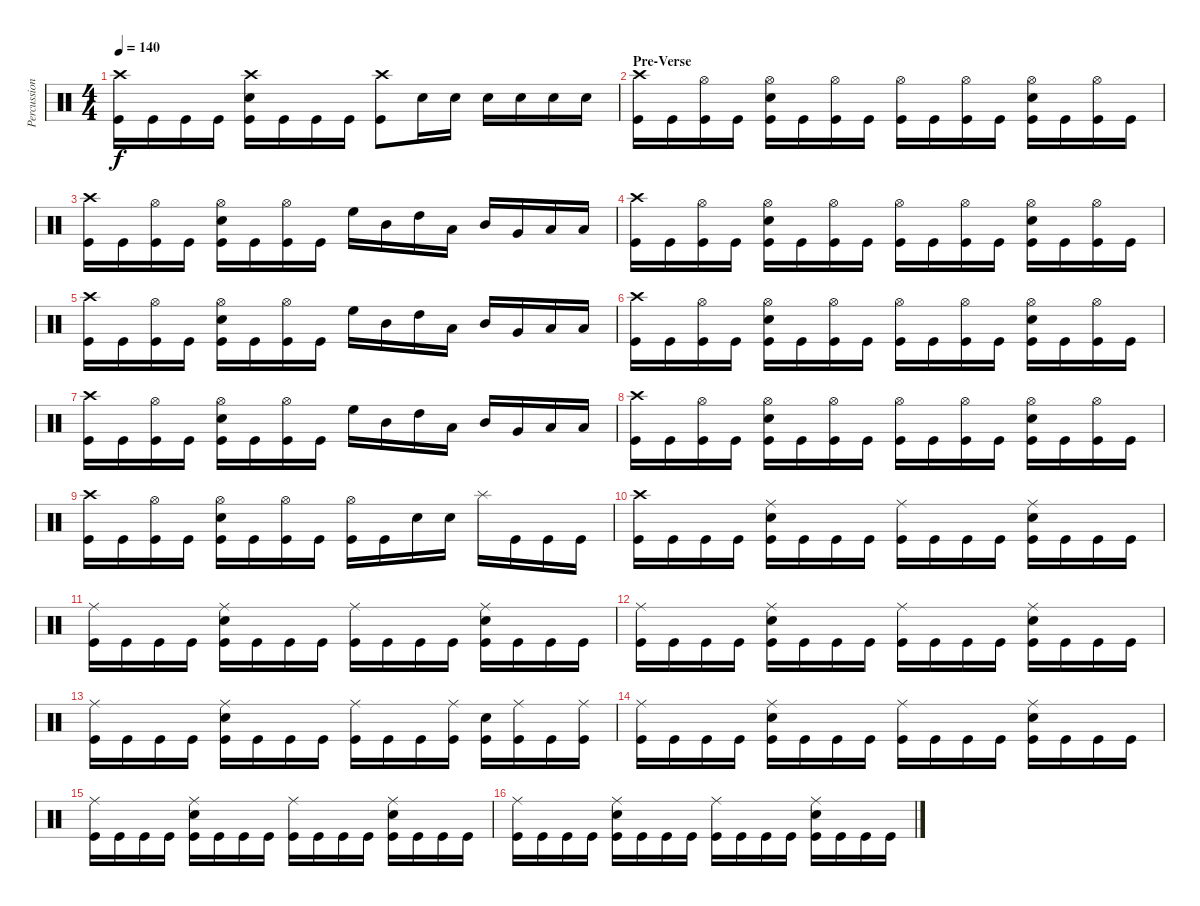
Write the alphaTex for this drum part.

\track ("Percussion" "Percussion") {instrument percussion}
\staff {score}
\articulation defaults
\ts (4 4)
\tempo 140
\clef neutral
\ks c
("Crash high (hit)" "Kick (hit)").16{dy f} "Kick (hit)".16 "Kick (hit)".16 "Kick (hit)".16 ("Crash high (hit)" "Electric Snare (hit)" "Kick (hit)").16 "Kick (hit)".16 "Kick (hit)".16 "Kick (hit)".16 ("Crash high (hit)" "Kick (hit)").8 "Electric Snare (hit)".16 "Electric Snare (hit)".16 "Electric Snare (hit)".16 "Electric Snare (hit)".16 "Electric Snare (hit)".16 "Electric Snare (hit)".16 |
\section ("" "Pre-Verse")
("Crash high (hit)" "Kick (hit)").16 "Kick (hit)".16 ("Hi-Hat (open)" "Kick (hit)").16 "Kick (hit)".16 ("Hi-Hat (open)" "Electric Snare (hit)" "Kick (hit)").16 "Kick (hit)".16 ("Hi-Hat (open)" "Kick (hit)").16 "Kick (hit)".16 ("Hi-Hat (open)" "Kick (hit)").16 "Kick (hit)".16 ("Hi-Hat (open)" "Kick (hit)").16 "Kick (hit)".16 ("Hi-Hat (open)" "Electric Snare (hit)" "Kick (hit)").16 "Kick (hit)".16 ("Hi-Hat (open)" "Kick (hit)").16 "Kick (hit)".16 |
("Crash high (hit)" "Kick (hit)").16 "Kick (hit)".16 ("Hi-Hat (open)" "Kick (hit)").16 "Kick (hit)".16 ("Hi-Hat (open)" "Electric Snare (hit)" "Kick (hit)").16 "Kick (hit)".16 ("Hi-Hat (open)" "Kick (hit)").16 "Kick (hit)".16 "High Floor Tom (hit)".16 "Mid Tom (hit)".16 "High Tom (hit)".16 "Low Tom (hit)".16 "Mid Tom (hit)".16 "Very Low Tom (hit)".16 "Low Tom (hit)".16 "Low Floor Tom (hit)".16 |
("Crash high (hit)" "Kick (hit)").16 "Kick (hit)".16 ("Hi-Hat (open)" "Kick (hit)").16 "Kick (hit)".16 ("Hi-Hat (open)" "Electric Snare (hit)" "Kick (hit)").16 "Kick (hit)".16 ("Hi-Hat (open)" "Kick (hit)").16 "Kick (hit)".16 ("Hi-Hat (open)" "Kick (hit)").16 "Kick (hit)".16 ("Hi-Hat (open)" "Kick (hit)").16 "Kick (hit)".16 ("Hi-Hat (open)" "Electric Snare (hit)" "Kick (hit)").16 "Kick (hit)".16 ("Hi-Hat (open)" "Kick (hit)").16 "Kick (hit)".16 |
("Crash high (hit)" "Kick (hit)").16 "Kick (hit)".16 ("Hi-Hat (open)" "Kick (hit)").16 "Kick (hit)".16 ("Hi-Hat (open)" "Electric Snare (hit)" "Kick (hit)").16 "Kick (hit)".16 ("Hi-Hat (open)" "Kick (hit)").16 "Kick (hit)".16 "High Floor Tom (hit)".16 "Mid Tom (hit)".16 "High Tom (hit)".16 "Low Tom (hit)".16 "Mid Tom (hit)".16 "Very Low Tom (hit)".16 "Low Tom (hit)".16 "Low Floor Tom (hit)".16 |
("Crash high (hit)" "Kick (hit)").16 "Kick (hit)".16 ("Hi-Hat (open)" "Kick (hit)").16 "Kick (hit)".16 ("Hi-Hat (open)" "Electric Snare (hit)" "Kick (hit)").16 "Kick (hit)".16 ("Hi-Hat (open)" "Kick (hit)").16 "Kick (hit)".16 ("Hi-Hat (open)" "Kick (hit)").16 "Kick (hit)".16 ("Hi-Hat (open)" "Kick (hit)").16 "Kick (hit)".16 ("Hi-Hat (open)" "Electric Snare (hit)" "Kick (hit)").16 "Kick (hit)".16 ("Hi-Hat (open)" "Kick (hit)").16 "Kick (hit)".16 |
("Crash high (hit)" "Kick (hit)").16 "Kick (hit)".16 ("Hi-Hat (open)" "Kick (hit)").16 "Kick (hit)".16 ("Hi-Hat (open)" "Electric Snare (hit)" "Kick (hit)").16 "Kick (hit)".16 ("Hi-Hat (open)" "Kick (hit)").16 "Kick (hit)".16 "High Floor Tom (hit)".16 "Mid Tom (hit)".16 "High Tom (hit)".16 "Low Tom (hit)".16 "Mid Tom (hit)".16 "Very Low Tom (hit)".16 "Low Tom (hit)".16 "Low Floor Tom (hit)".16 |
("Crash high (hit)" "Kick (hit)").16 "Kick (hit)".16 ("Hi-Hat (open)" "Kick (hit)").16 "Kick (hit)".16 ("Hi-Hat (open)" "Electric Snare (hit)" "Kick (hit)").16 "Kick (hit)".16 ("Hi-Hat (open)" "Kick (hit)").16 "Kick (hit)".16 ("Hi-Hat (open)" "Kick (hit)").16 "Kick (hit)".16 ("Hi-Hat (open)" "Kick (hit)").16 "Kick (hit)".16 ("Hi-Hat (open)" "Electric Snare (hit)" "Kick (hit)").16 "Kick (hit)".16 ("Hi-Hat (open)" "Kick (hit)").16 "Kick (hit)".16 |
("Crash high (hit)" "Kick (hit)").16 "Kick (hit)".16 ("Hi-Hat (open)" "Kick (hit)").16 "Kick (hit)".16 ("Hi-Hat (open)" "Electric Snare (hit)" "Kick (hit)").16 "Kick (hit)".16 ("Hi-Hat (open)" "Kick (hit)").16 "Kick (hit)".16 ("Hi-Hat (open)" "Kick (hit)").16 "Kick (hit)".16 "Electric Snare (hit)".16 "Electric Snare (hit)".16 "Splash (hit)".16 "Kick (hit)".16 "Kick (hit)".16 "Kick (hit)".16 |
("Crash high (hit)" "Kick (hit)").16 "Kick (hit)".16 "Kick (hit)".16 "Kick (hit)".16 ("Ride (middle)" "Electric Snare (hit)" "Kick (hit)").16 "Kick (hit)".16 "Kick (hit)".16 "Kick (hit)".16 ("Ride (middle)" "Kick (hit)").16 "Kick (hit)".16 "Kick (hit)".16 "Kick (hit)".16 ("Ride (middle)" "Electric Snare (hit)" "Kick (hit)").16 "Kick (hit)".16 "Kick (hit)".16 "Kick (hit)".16 |
("Ride (middle)" "Kick (hit)").16 "Kick (hit)".16 "Kick (hit)".16 "Kick (hit)".16 ("Ride (middle)" "Electric Snare (hit)" "Kick (hit)").16 "Kick (hit)".16 "Kick (hit)".16 "Kick (hit)".16 ("Ride (middle)" "Kick (hit)").16 "Kick (hit)".16 "Kick (hit)".16 "Kick (hit)".16 ("Ride (middle)" "Electric Snare (hit)" "Kick (hit)").16 "Kick (hit)".16 "Kick (hit)".16 "Kick (hit)".16 |
("Ride (middle)" "Kick (hit)").16 "Kick (hit)".16 "Kick (hit)".16 "Kick (hit)".16 ("Ride (middle)" "Electric Snare (hit)" "Kick (hit)").16 "Kick (hit)".16 "Kick (hit)".16 "Kick (hit)".16 ("Ride (middle)" "Kick (hit)").16 "Kick (hit)".16 "Kick (hit)".16 "Kick (hit)".16 ("Ride (middle)" "Electric Snare (hit)" "Kick (hit)").16 "Kick (hit)".16 "Kick (hit)".16 "Kick (hit)".16 |
("Ride (middle)" "Kick (hit)").16 "Kick (hit)".16 "Kick (hit)".16 "Kick (hit)".16 ("Ride (middle)" "Electric Snare (hit)" "Kick (hit)").16 "Kick (hit)".16 "Kick (hit)".16 "Kick (hit)".16 ("Ride (middle)" "Kick (hit)").16 "Kick (hit)".16 "Kick (hit)".16 ("Ride (middle)" "Kick (hit)").16 ("Electric Snare (hit)" "Kick (hit)").16 ("Ride (middle)" "Kick (hit)").16 "Kick (hit)".16 ("Ride (middle)" "Kick (hit)").16 |
("Ride (middle)" "Kick (hit)").16 "Kick (hit)".16 "Kick (hit)".16 "Kick (hit)".16 ("Ride (middle)" "Electric Snare (hit)" "Kick (hit)").16 "Kick (hit)".16 "Kick (hit)".16 "Kick (hit)".16 ("Ride (middle)" "Kick (hit)").16 "Kick (hit)".16 "Kick (hit)".16 "Kick (hit)".16 ("Ride (middle)" "Electric Snare (hit)" "Kick (hit)").16 "Kick (hit)".16 "Kick (hit)".16 "Kick (hit)".16 |
("Ride (middle)" "Kick (hit)").16 "Kick (hit)".16 "Kick (hit)".16 "Kick (hit)".16 ("Ride (middle)" "Electric Snare (hit)" "Kick (hit)").16 "Kick (hit)".16 "Kick (hit)".16 "Kick (hit)".16 ("Ride (middle)" "Kick (hit)").16 "Kick (hit)".16 "Kick (hit)".16 "Kick (hit)".16 ("Ride (middle)" "Electric Snare (hit)" "Kick (hit)").16 "Kick (hit)".16 "Kick (hit)".16 "Kick (hit)".16 |
("Ride (middle)" "Kick (hit)").16 "Kick (hit)".16 "Kick (hit)".16 "Kick (hit)".16 ("Ride (middle)" "Electric Snare (hit)" "Kick (hit)").16 "Kick (hit)".16 "Kick (hit)".16 "Kick (hit)".16 ("Ride (middle)" "Kick (hit)").16 "Kick (hit)".16 "Kick (hit)".16 "Kick (hit)".16 ("Ride (middle)" "Electric Snare (hit)" "Kick (hit)").16 "Kick (hit)".16 "Kick (hit)".16 "Kick (hit)".16
